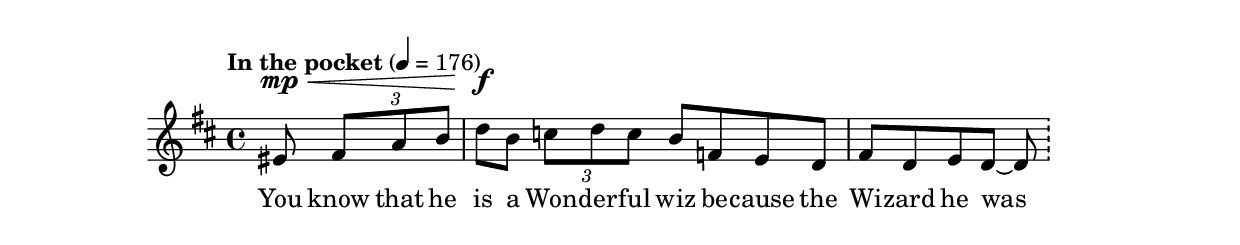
\relative c' {
  \tempo "In the pocket" 4=176
  \key d \major
\partial 4.
eis8^\mp^\< \times 2/3 { fis a b } |\noBreak
  d^\f b \times 2/3 { c8 d c } b f e d |\noBreak
  fis d e d ~ d \bar "!" %gis-.-> r g-.-> |\noBreak
}
\addlyrics {
You know that he is a Won -- der -- ful wiz 
  be -- cause the Wi -- zard he was 
  %hey hey
}